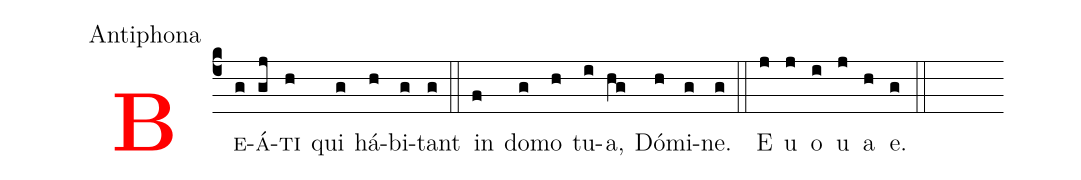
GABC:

office-part: Antiphona;
%%
<v>\bf\textcolor{red}{B}</v><v>\sc{e}</v>(c4g)<v>\sc{á}</v>(gj)<v>\sc{ti}</v>(h)
qui(g) há(h)bi(g)tant(g) (::) in(f) do(g)mo(h) tu(i)a,(hg) Dó(h)mi(g)ne.(g)
(::) E(j) u(j) o(i) u(j) a(h) e.(g) (::)
